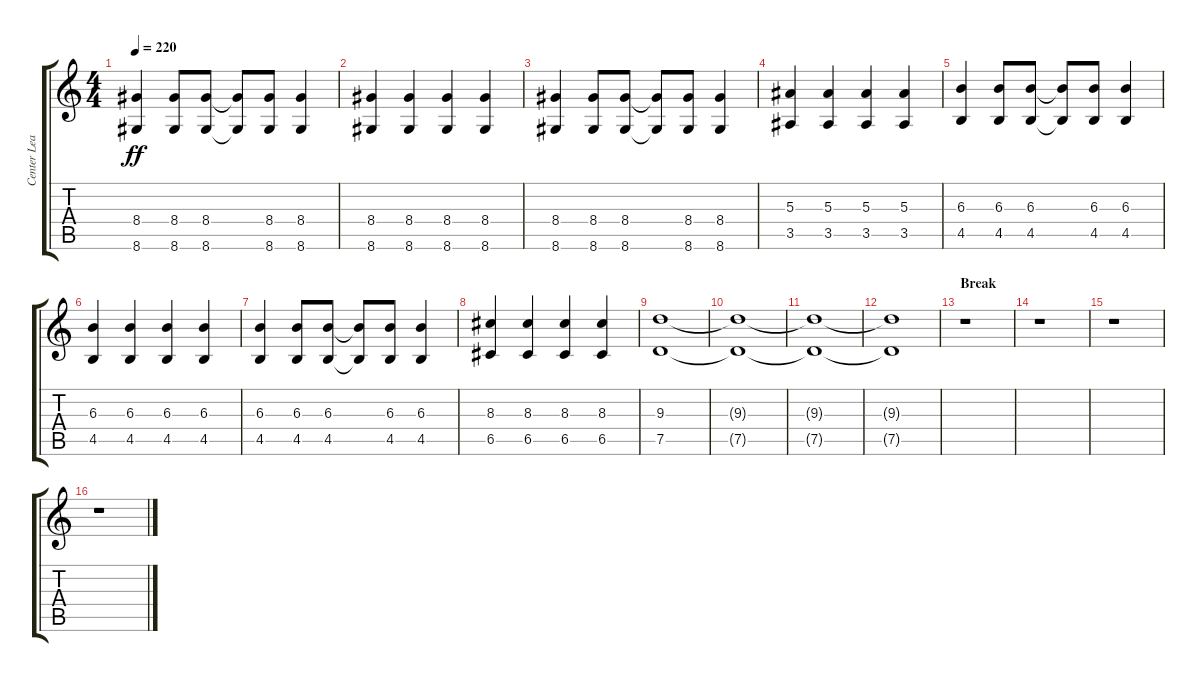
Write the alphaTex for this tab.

\track ("Center Lead 1" "Center Lea") {instrument overdrivenguitar}
\staff {score tabs}
\tuning (D4 A3 F3 C3 G2 C2) {hide}
\ts (4 4)
\tempo 220
\clef g2
\ks aminor
(8.4 8.6).4{dy ff} (8.4 8.6).8 (8.4 8.6).8 (8.4{t} 8.6{t}).8 (8.4 8.6).8 (8.4 8.6).4 |
(8.4 8.6).4 (8.4 8.6).4 (8.4 8.6).4 (8.4 8.6).4 |
(8.4 8.6).4 (8.4 8.6).8 (8.4 8.6).8 (8.4{t} 8.6{t}).8 (8.4 8.6).8 (8.4 8.6).4 |
(5.3 3.5).4 (5.3 3.5).4 (5.3 3.5).4 (5.3 3.5).4 |
(6.3 4.5).4 (6.3 4.5).8 (6.3 4.5).8 (6.3{t} 4.5{t}).8 (6.3 4.5).8 (6.3 4.5).4 |
(6.3 4.5).4 (6.3 4.5).4 (6.3 4.5).4 (6.3 4.5).4 |
(6.3 4.5).4 (6.3 4.5).8 (6.3 4.5).8 (6.3{t} 4.5{t}).8 (6.3 4.5).8 (6.3 4.5).4 |
(8.3 6.5).4 (8.3 6.5).4 (8.3 6.5).4 (8.3 6.5).4 |
(9.3 7.5).1 |
(9.3{t} 7.5{t}).1 |
(9.3{t} 7.5{t}).1 |
(9.3{t} 7.5{t}).1 |
\section ("" "Break")
r.1 |
r.1 |
r.1 |
r.1
